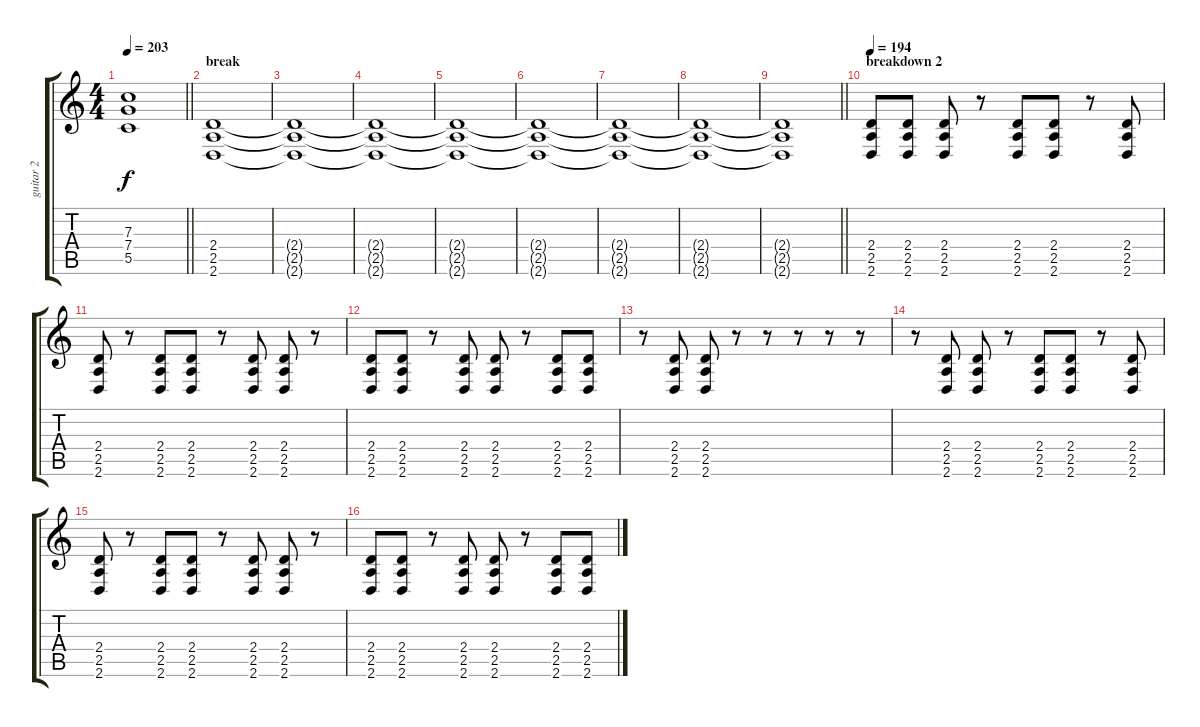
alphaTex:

\track ("guitar 2" "guitar 2") {instrument distortionguitar}
\staff {score tabs}
\tuning (D4 A3 F3 C3 G2 C2) {hide}
\ts (4 4)
\tempo 203
\clef g2
\barLineRight lightlight
\ks c
(7.3 7.4 5.5).1{dy f} |
\section ("" "break")
(2.4 2.5 2.6).1 |
(2.4{t} 2.5{t} 2.6{t}).1 |
(2.4{t} 2.5{t} 2.6{t}).1 |
(2.4{t} 2.5{t} 2.6{t}).1 |
(2.4{t} 2.5{t} 2.6{t}).1 |
(2.4{t} 2.5{t} 2.6{t}).1 |
(2.4{t} 2.5{t} 2.6{t}).1 |
\barLineRight lightlight
(2.4{t} 2.5{t} 2.6{t}).1 |
\section ("" "breakdown 2")
\tempo 193
\tempo 194
(2.4 2.5 2.6).8 (2.4 2.5 2.6).8 (2.4 2.5 2.6).8 r.8 (2.4 2.5 2.6).8 (2.4 2.5 2.6).8 r.8 (2.4 2.5 2.6).8 |
(2.4 2.5 2.6).8 r.8 (2.4 2.5 2.6).8 (2.4 2.5 2.6).8 r.8 (2.4 2.5 2.6).8 (2.4 2.5 2.6).8 r.8 |
(2.4 2.5 2.6).8 (2.4 2.5 2.6).8 r.8 (2.4 2.5 2.6).8 (2.4 2.5 2.6).8 r.8 (2.4 2.5 2.6).8 (2.4 2.5 2.6).8 |
r.8 (2.4 2.5 2.6).8 (2.4 2.5 2.6).8 r.8 r.8 r.8 r.8 r.8 |
r.8 (2.4 2.5 2.6).8 (2.4 2.5 2.6).8 r.8 (2.4 2.5 2.6).8 (2.4 2.5 2.6).8 r.8 (2.4 2.5 2.6).8 |
(2.4 2.5 2.6).8 r.8 (2.4 2.5 2.6).8 (2.4 2.5 2.6).8 r.8 (2.4 2.5 2.6).8 (2.4 2.5 2.6).8 r.8 |
(2.4 2.5 2.6).8 (2.4 2.5 2.6).8 r.8 (2.4 2.5 2.6).8 (2.4 2.5 2.6).8 r.8 (2.4 2.5 2.6).8 (2.4 2.5 2.6).8
